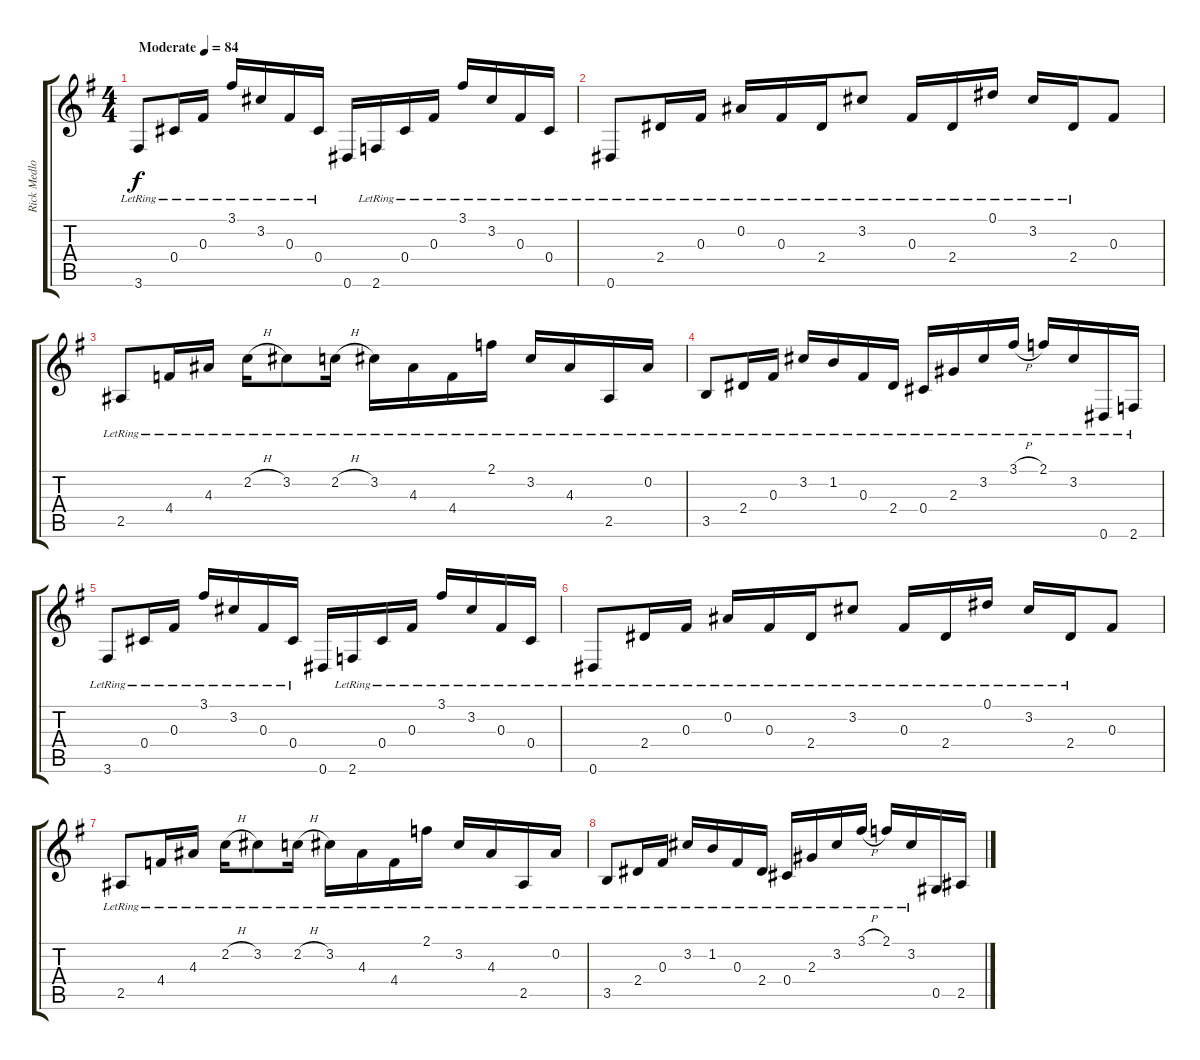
\track ("Rick Medlocke Guitar" "Rick Medlo") {instrument electricguitarclean}
\staff {score tabs}
\tuning (Eb4 Bb3 Gb3 Db3 Ab2 Eb2) {hide}
\ts (4 4)
\tempo (84 "Moderate")
\clef g2
\ks g
3.6{lr}.8{dy f instrument electricguitarclean} 0.4{lr}.16 0.3{lr}.16 3.1{lr}.16 3.2{lr}.16 0.3{lr}.16 0.4{lr}.16 0.6.16 2.6{lr}.16 0.4{lr}.16 0.3{lr}.16 3.1{lr}.16 3.2{lr}.16 0.3{lr}.16 0.4{lr}.16 |
0.6{lr}.8 2.4{lr}.16 0.3{lr}.16 0.2{lr}.16 0.3{lr}.16 2.4{lr}.16 3.2{lr}.8 0.3{lr}.16 2.4{lr}.16 0.1{lr}.16 3.2{lr}.16 2.4{lr}.16 0.3.8 |
2.5{lr}.8 4.4{lr}.16 4.3{lr}.16 2.2{h lr}.16 3.2{lr}.8 2.2{h lr}.16 3.2{lr}.16 4.3{lr}.16 4.4{lr}.16 2.1{lr}.16 3.2{lr}.16 4.3{lr}.16 2.5{lr}.16 0.2{lr}.16 |
3.5{lr}.8 2.4{lr}.16 0.3{lr}.16 3.2{lr}.16 1.2{lr}.16 0.3{lr}.16 2.4{lr}.16 0.4{lr}.16 2.3{lr}.16 3.2{lr}.16 3.1{h lr}.16 2.1{lr}.16 3.2{lr}.16 0.6{lr}.16 2.6{lr}.16 |
3.6{lr}.8 0.4{lr}.16 0.3{lr}.16 3.1{lr}.16 3.2{lr}.16 0.3{lr}.16 0.4{lr}.16 0.6.16 2.6{lr}.16 0.4{lr}.16 0.3{lr}.16 3.1{lr}.16 3.2{lr}.16 0.3{lr}.16 0.4{lr}.16 |
0.6{lr}.8 2.4{lr}.16 0.3{lr}.16 0.2{lr}.16 0.3{lr}.16 2.4{lr}.16 3.2{lr}.8 0.3{lr}.16 2.4{lr}.16 0.1{lr}.16 3.2{lr}.16 2.4{lr}.16 0.3.8 |
2.5{lr}.8 4.4{lr}.16 4.3{lr}.16 2.2{h lr}.16 3.2{lr}.8 2.2{h lr}.16 3.2{lr}.16 4.3{lr}.16 4.4{lr}.16 2.1{lr}.16 3.2{lr}.16 4.3{lr}.16 2.5{lr}.16 0.2{lr}.16 |
3.5{lr}.8 2.4{lr}.16 0.3{lr}.16 3.2{lr}.16 1.2{lr}.16 0.3{lr}.16 2.4{lr}.16 0.4{lr}.16 2.3{lr}.16 3.2{lr}.16 3.1{h lr}.16 2.1{lr}.16 3.2{lr}.16 0.5.16 2.5.16
